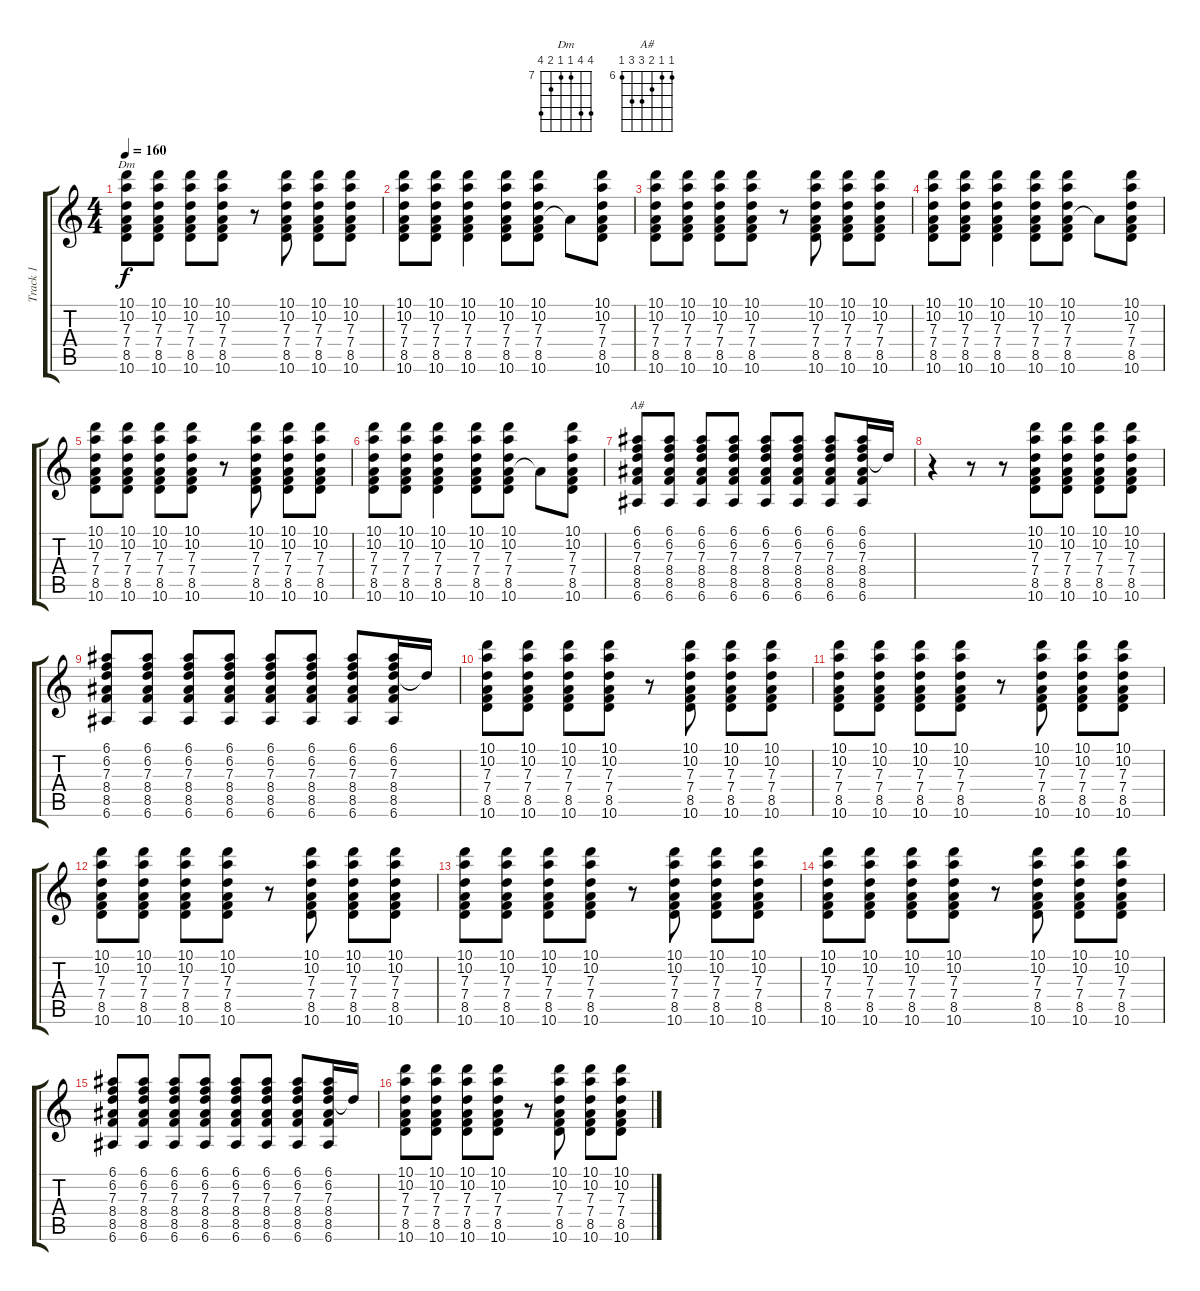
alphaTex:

\track ("Track 1" "Track 1") {instrument acousticguitarsteel}
\staff {score tabs}
\tuning (E4 B3 G3 D3 A2 E2) {hide}
\chord ("Dm" 10 10 7 7 8 10) {firstfret 7}
\chord ("A#" 6 6 7 8 8 6) {firstfret 6}
\ts (4 4)
\tempo 160
\clef g2
\ks c
(10.1 10.2 7.3 7.4 8.5 10.6).8{ch "Dm" dy f} (10.1 10.2 7.3 7.4 8.5 10.6).8 (10.1 10.2 7.3 7.4 8.5 10.6).8 (10.1 10.2 7.3 7.4 8.5 10.6).8 r.8 (10.1 10.2 7.3 7.4 8.5 10.6).8 (10.1 10.2 7.3 7.4 8.5 10.6).8 (10.1 10.2 7.3 7.4 8.5 10.6).8 |
(10.1 10.2 7.3 7.4 8.5 10.6).8 (10.1 10.2 7.3 7.4 8.5 10.6).8 (10.1 10.2 7.3 7.4 8.5 10.6).4 (10.1 10.2 7.3 7.4 8.5 10.6).8 (10.1 10.2 7.3 7.4 8.5 10.6).8 7.4{t}.8 (10.1 10.2 7.3 7.4 8.5 10.6).8 |
(10.1 10.2 7.3 7.4 8.5 10.6).8 (10.1 10.2 7.3 7.4 8.5 10.6).8 (10.1 10.2 7.3 7.4 8.5 10.6).8 (10.1 10.2 7.3 7.4 8.5 10.6).8 r.8 (10.1 10.2 7.3 7.4 8.5 10.6).8 (10.1 10.2 7.3 7.4 8.5 10.6).8 (10.1 10.2 7.3 7.4 8.5 10.6).8 |
(10.1 10.2 7.3 7.4 8.5 10.6).8 (10.1 10.2 7.3 7.4 8.5 10.6).8 (10.1 10.2 7.3 7.4 8.5 10.6).4 (10.1 10.2 7.3 7.4 8.5 10.6).8 (10.1 10.2 7.3 7.4 8.5 10.6).8 7.4{t}.8 (10.1 10.2 7.3 7.4 8.5 10.6).8 |
(10.1 10.2 7.3 7.4 8.5 10.6).8 (10.1 10.2 7.3 7.4 8.5 10.6).8 (10.1 10.2 7.3 7.4 8.5 10.6).8 (10.1 10.2 7.3 7.4 8.5 10.6).8 r.8 (10.1 10.2 7.3 7.4 8.5 10.6).8 (10.1 10.2 7.3 7.4 8.5 10.6).8 (10.1 10.2 7.3 7.4 8.5 10.6).8 |
(10.1 10.2 7.3 7.4 8.5 10.6).8 (10.1 10.2 7.3 7.4 8.5 10.6).8 (10.1 10.2 7.3 7.4 8.5 10.6).4 (10.1 10.2 7.3 7.4 8.5 10.6).8 (10.1 10.2 7.3 7.4 8.5 10.6).8 7.4{t}.8 (10.1 10.2 7.3 7.4 8.5 10.6).8 |
(6.1 6.2 7.3 8.4 8.5 6.6).8{ch "A#"} (6.1 6.2 7.3 8.4 8.5 6.6).8 (6.1 6.2 7.3 8.4 8.5 6.6).8 (6.1 6.2 7.3 8.4 8.5 6.6).8 (6.1 6.2 7.3 8.4 8.5 6.6).8 (6.1 6.2 7.3 8.4 8.5 6.6).8 (6.1 6.2 7.3 8.4 8.5 6.6).8 (6.1 6.2 7.3 8.4 8.5 6.6).16 7.3{t}.16 |
r.4 r.8 r.8 (10.1 10.2 7.3 7.4 8.5 10.6).8 (10.1 10.2 7.3 7.4 8.5 10.6).8 (10.1 10.2 7.3 7.4 8.5 10.6).8 (10.1 10.2 7.3 7.4 8.5 10.6).8 |
(6.1 6.2 7.3 8.4 8.5 6.6).8 (6.1 6.2 7.3 8.4 8.5 6.6).8 (6.1 6.2 7.3 8.4 8.5 6.6).8 (6.1 6.2 7.3 8.4 8.5 6.6).8 (6.1 6.2 7.3 8.4 8.5 6.6).8 (6.1 6.2 7.3 8.4 8.5 6.6).8 (6.1 6.2 7.3 8.4 8.5 6.6).8 (6.1 6.2 7.3 8.4 8.5 6.6).16 7.3{t}.16 |
(10.1 10.2 7.3 7.4 8.5 10.6).8 (10.1 10.2 7.3 7.4 8.5 10.6).8 (10.1 10.2 7.3 7.4 8.5 10.6).8 (10.1 10.2 7.3 7.4 8.5 10.6).8 r.8 (10.1 10.2 7.3 7.4 8.5 10.6).8 (10.1 10.2 7.3 7.4 8.5 10.6).8 (10.1 10.2 7.3 7.4 8.5 10.6).8 |
(10.1 10.2 7.3 7.4 8.5 10.6).8 (10.1 10.2 7.3 7.4 8.5 10.6).8 (10.1 10.2 7.3 7.4 8.5 10.6).8 (10.1 10.2 7.3 7.4 8.5 10.6).8 r.8 (10.1 10.2 7.3 7.4 8.5 10.6).8 (10.1 10.2 7.3 7.4 8.5 10.6).8 (10.1 10.2 7.3 7.4 8.5 10.6).8 |
(10.1 10.2 7.3 7.4 8.5 10.6).8 (10.1 10.2 7.3 7.4 8.5 10.6).8 (10.1 10.2 7.3 7.4 8.5 10.6).8 (10.1 10.2 7.3 7.4 8.5 10.6).8 r.8 (10.1 10.2 7.3 7.4 8.5 10.6).8 (10.1 10.2 7.3 7.4 8.5 10.6).8 (10.1 10.2 7.3 7.4 8.5 10.6).8 |
(10.1 10.2 7.3 7.4 8.5 10.6).8 (10.1 10.2 7.3 7.4 8.5 10.6).8 (10.1 10.2 7.3 7.4 8.5 10.6).8 (10.1 10.2 7.3 7.4 8.5 10.6).8 r.8 (10.1 10.2 7.3 7.4 8.5 10.6).8 (10.1 10.2 7.3 7.4 8.5 10.6).8 (10.1 10.2 7.3 7.4 8.5 10.6).8 |
(10.1 10.2 7.3 7.4 8.5 10.6).8 (10.1 10.2 7.3 7.4 8.5 10.6).8 (10.1 10.2 7.3 7.4 8.5 10.6).8 (10.1 10.2 7.3 7.4 8.5 10.6).8 r.8 (10.1 10.2 7.3 7.4 8.5 10.6).8 (10.1 10.2 7.3 7.4 8.5 10.6).8 (10.1 10.2 7.3 7.4 8.5 10.6).8 |
(6.1 6.2 7.3 8.4 8.5 6.6).8 (6.1 6.2 7.3 8.4 8.5 6.6).8 (6.1 6.2 7.3 8.4 8.5 6.6).8 (6.1 6.2 7.3 8.4 8.5 6.6).8 (6.1 6.2 7.3 8.4 8.5 6.6).8 (6.1 6.2 7.3 8.4 8.5 6.6).8 (6.1 6.2 7.3 8.4 8.5 6.6).8 (6.1 6.2 7.3 8.4 8.5 6.6).16 7.3{t}.16 |
(10.1 10.2 7.3 7.4 8.5 10.6).8 (10.1 10.2 7.3 7.4 8.5 10.6).8 (10.1 10.2 7.3 7.4 8.5 10.6).8 (10.1 10.2 7.3 7.4 8.5 10.6).8 r.8 (10.1 10.2 7.3 7.4 8.5 10.6).8 (10.1 10.2 7.3 7.4 8.5 10.6).8 (10.1 10.2 7.3 7.4 8.5 10.6).8
